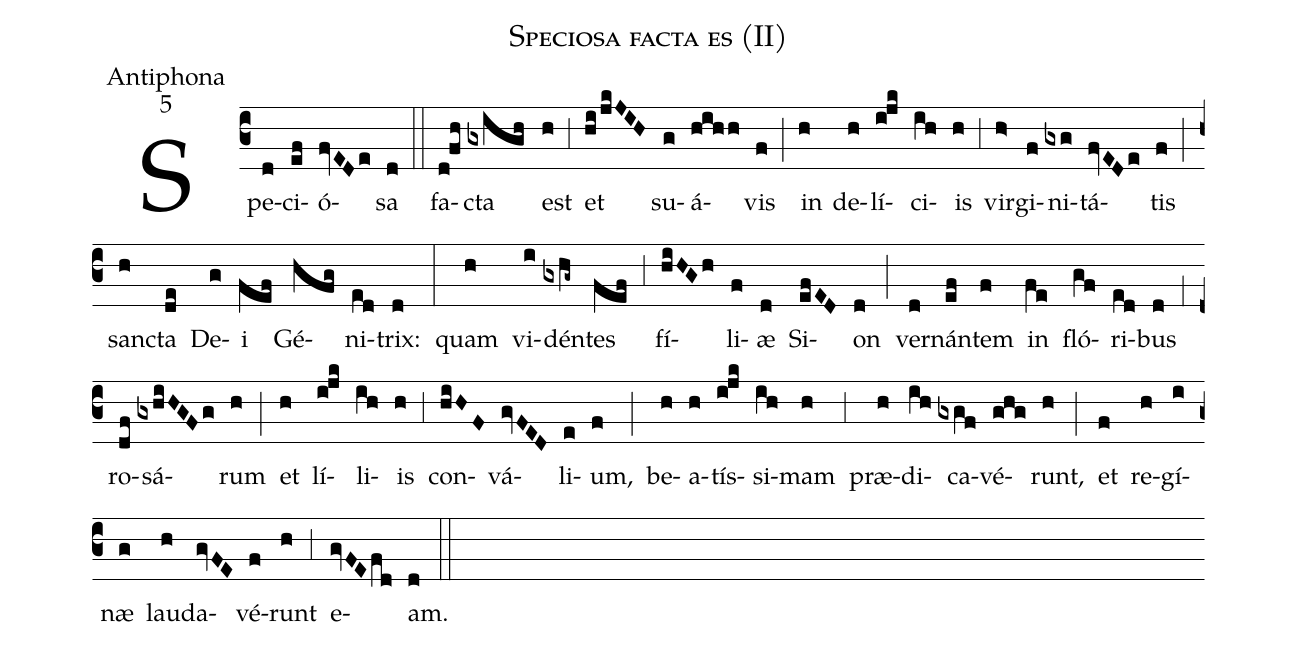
name:Speciosa facta es (II);
office-part:Antiphona;
mode:5;
%%
(c3) Spe(d)ci(ef)ó(fvEDe)sa(d) (::) fa(d!fh)cta(gxigh) est(h) (;3) et(hi/jkJIH) su(g)á(hihh)vis(f) (;) in(h) de(h)lí(i!jk)ci(ih)is(h) (;3) vir(h>)gi(f)ni(gxg)tá(fvEDe)tis(f) (;) san(h)cta(de) De(g)i(fef) Gé(hfg)ni(ed)trix:(d) (:) quam(h) vi(i)dén(gxhg~)tes(fef) (;3) fí(hiHGh)li(f)æ(d) Si(efED)on(d) (;) ver(d)nán(ef)tem(f) in(fe) fló(gf)ri(ed)bus(d) (;1) ro(df)sá(gxhiHGFg)rum(h) (;) et(h) lí(i!jk)li(ih)is(h) (;3) con(hiHF)vá(gvFED)li(e)um,(f) (;) be(h)a(h)tís(i!jk)si(ih)mam(h) (;3) præ(h)di(ih)ca(gxgf)vé(ghg)runt,(h) (;) et(f) re(h)gí(i)næ(g) lau(h)da(gvFE)vé(f)runt(h) (;3) e(gvFE/fd)am.(d) (::)
